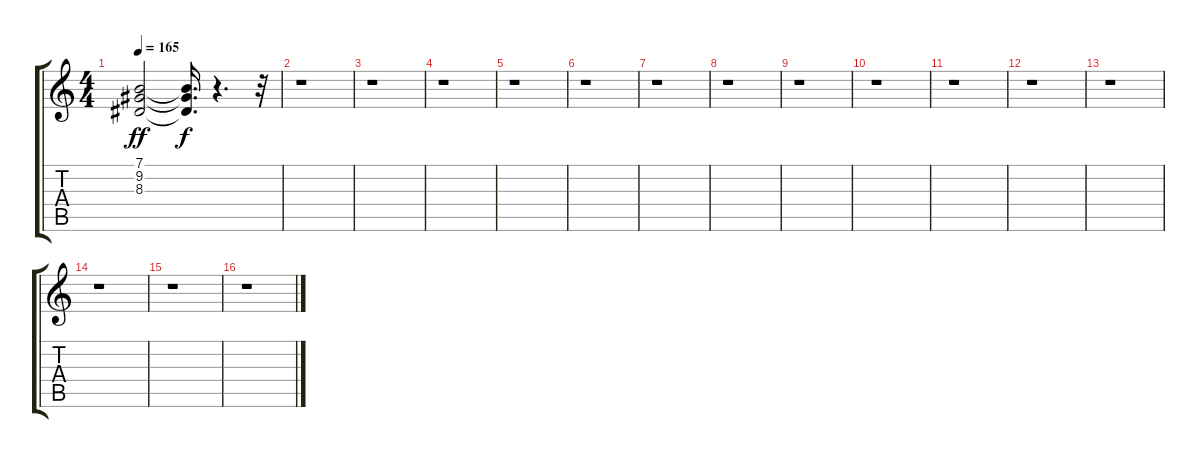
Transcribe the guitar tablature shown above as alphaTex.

\track (" " " ") {instrument pad5bowed}
\staff {score tabs}
\tuning (E4 B3 G3 D3 A2 E2) {hide}
\ts (4 4)
\tempo 165
\clef g2
\ks c
(7.1 9.2 8.3).2{dy ff} (7.1{t} 9.2{t} 8.3{t}).16{d dy f} r.4{d} r.32 |
r.1 |
r.1 |
r.1 |
r.1 |
r.1 |
r.1 |
r.1 |
r.1 |
r.1 |
r.1 |
r.1 |
r.1 |
r.1 |
r.1 |
r.1
